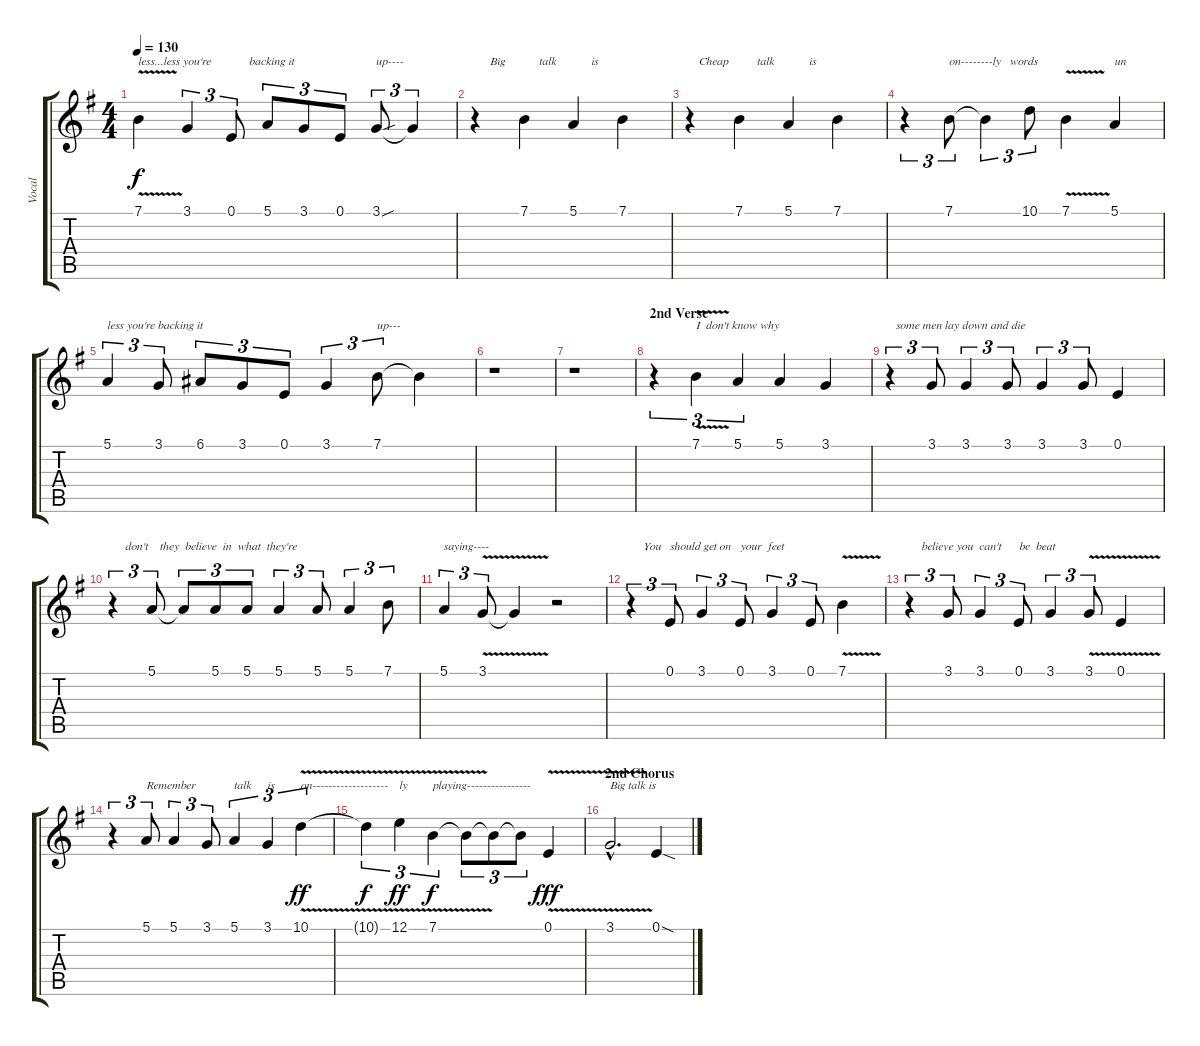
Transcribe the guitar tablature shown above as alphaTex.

\track ("Vocal" "Vocal") {instrument altosax}
\staff {score tabs}
\tuning (E4 B3 G3 D3 A2 E2) {hide}
\ts (4 4)
\tempo 130
\clef g2
\ks g
7.1{v}.4{txt "less...less you're" dy f} 3.1.4{tu (3 2)} 0.1.8{tu (3 2) txt "      backing it"} 5.1.8{tu (3 2)} 3.1.8{tu (3 2)} 0.1.8{tu (3 2)} 3.1{sou}.8{tu (3 2) txt "up----"} 3.1{t}.4{tu (3 2)} |
r.4{txt "     Big"} 7.1.4{txt "     talk"} 5.1.4{txt "      is"} 7.1.4 |
r.4{txt "   Cheap"} 7.1.4{txt "      talk"} 5.1.4{txt "       is"} 7.1.4 |
r.4{tu (3 2)} 7.1.8{tu (3 2) txt "on--------ly   words"} 7.1{t}.4{tu (3 2)} 10.1.8{tu (3 2)} 7.1{v}.4 5.1.4{txt "un"} |
5.1.4{tu (3 2) txt "less you're backing it"} 3.1.8{tu (3 2)} 6.1.8{tu (3 2)} 3.1.8{tu (3 2)} 0.1.8{tu (3 2)} 3.1.4{tu (3 2)} 7.1.8{tu (3 2) txt "up---"} 7.1{t}.4 |
r.1 |
r.1 |
\section ("" "2nd Verse")
r.4{tu (3 2)} 7.1{v}.4{tu (3 2) txt "I  don't know why"} 5.1.4{tu (3 2)} 5.1.4 3.1.4 |
r.4{tu (3 2) txt "  some men lay down and die"} 3.1.8{tu (3 2)} 3.1.4{tu (3 2)} 3.1.8{tu (3 2)} 3.1.4{tu (3 2)} 3.1.8{tu (3 2)} 0.1.4 |
r.4{tu (3 2) txt "    don't    they  believe  in  what  they're"} 5.1.8{tu (3 2)} 5.1{t}.8{tu (3 2)} 5.1.8{tu (3 2)} 5.1.8{tu (3 2)} 5.1.4{tu (3 2)} 5.1.8{tu (3 2)} 5.1.4{tu (3 2)} 7.1.8{tu (3 2)} |
5.1.4{tu (3 2) txt "saying----"} 3.1{v}.8{tu (3 2)} 3.1{t}.4 r.2 |
r.4{tu (3 2) txt "    You   should get on   your  feet"} 0.1.8{tu (3 2)} 3.1.4{tu (3 2)} 0.1.8{tu (3 2)} 3.1.4{tu (3 2)} 0.1.8{tu (3 2)} 7.1{v}.4 |
r.4{tu (3 2) txt "    believe you  can't      be  beat"} 3.1.8{tu (3 2)} 3.1.4{tu (3 2)} 0.1.8{tu (3 2)} 3.1.4{tu (3 2)} 3.1{v}.8{tu (3 2)} 0.1{v}.4 |
r.4{tu (3 2)} 5.1.8{tu (3 2) txt "Remember"} 5.1.4{tu (3 2)} 3.1.8{tu (3 2)} 5.1.4{tu (3 2) txt "talk"} 3.1.4{tu (3 2) txt "is"} 10.1{v}.4{tu (3 2) txt "on-------------------" dy ff} |
10.1{t}.4{tu (3 2) dy f} 12.1{v}.4{tu (3 2) txt "ly" dy ff} 7.1{v}.4{tu (3 2) txt "playing----------------" dy f} 7.1{t}.8{tu (3 2)} 7.1{t}.8{tu (3 2)} 7.1{t}.8{tu (3 2)} 0.1{v}.4{dy fff} |
\section ("" "2nd Chorus")
3.1{v hac}.2{d txt "Big talk is"} 0.1{sod}.4
